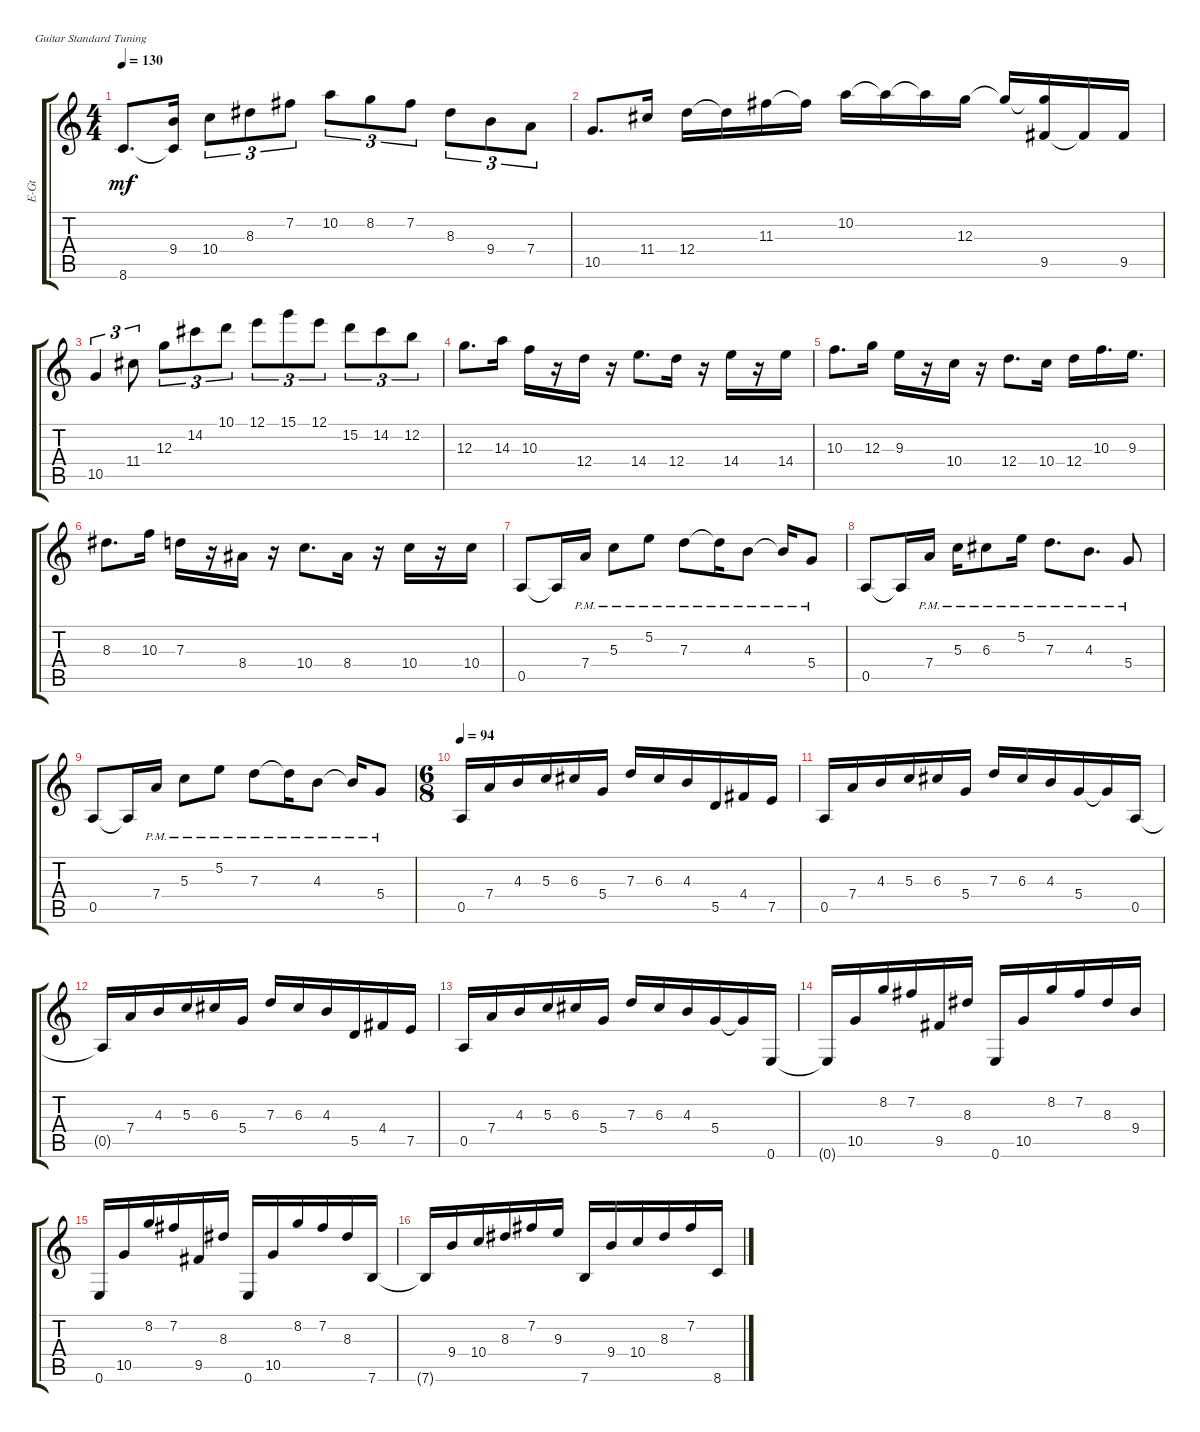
\defaultSystemsLayout 4
\bracketExtendMode groupsimilarinstruments
\otherSystemsTrackNameOrientation horizontal
\track ("Al Di Clean" "E-Gt") {instrument electricguitarclean}
\staff {score tabs}
\tuning (E4 B3 G3 D3 A2 E2)
\ts (4 4)
\tempo 130
\clef g2
\ks c
8.6.8{d dy mf beam Up} (8.6{t} 9.4).16{beam Up} 10.4.8{tu (3 2) beam Down} 8.3{acc #}.8{tu (3 2) beam Down} 7.2{acc #}.8{tu (3 2) beam Down} 10.2.8{tu (3 2) beam Down} 8.2.8{tu (3 2) beam Down} 7.2{acc #}.8{tu (3 2) beam Down} 8.3{acc #}.8{tu (3 2) beam Down} 9.4.8{tu (3 2) beam Down} 7.4.8{tu (3 2) beam Down} |
10.5.8{d beam Up} 11.4{acc #}.16{beam Up} 12.4.16{beam Down} 12.4{t}.16{beam Down} 11.3{acc #}.16{beam Down} 11.3{t acc #}.16{beam Down} 10.2.16{beam Down} 10.2{t}.16{beam Down} 10.2{t}.16{beam Down} 12.3.16{beam Down} 12.3{t}.16{beam Up} (12.3{t} 9.5{acc #}).16{beam Up} 9.5{t acc #}.16{beam Up} 9.5{acc #}.16{beam Up} |
10.5.4{tu (3 2) beam Up} 11.4{acc #}.8{tu (3 2) beam Down} 12.3.8{tu (3 2) beam Down} 14.2{acc #}.8{tu (3 2) beam Down} 10.1.8{tu (3 2) beam Down} 12.1.8{tu (3 2) beam Down} 15.1.8{tu (3 2) beam Down} 12.1.8{tu (3 2) beam Down} 15.2.8{tu (3 2) beam Down} 14.2{acc #}.8{tu (3 2) beam Down} 12.2.8{tu (3 2) beam Down} |
12.3.8{d beam Down} 14.3.16{beam Down} 10.3.16{beam Down} r.16{beam Down} 12.4.16{beam Down} r.16{beam Down} 14.4.8{d beam Down} 12.4.16{beam Down} r.16{beam Down} 14.4.16{beam Down} r.16{beam Down} 14.4.16{beam Down} |
10.3.8{d beam Down} 12.3.16{beam Down} 9.3.16{beam Down} r.16{beam Down} 10.4.16{beam Down} r.16{beam Down} 12.4.8{d beam Down} 10.4.16{beam Down} 12.4.16{beam Down} 10.3.16{d beam Down} 9.3.16{d beam Down} |
8.3{acc #}.8{d beam Down} 10.3.16{beam Down} 7.3.16{beam Down} r.16{beam Down} 8.4{acc #}.16{beam Down} r.16{beam Down} 10.4.8{d beam Down} 8.4{acc #}.16{beam Down} r.16{beam Down} 10.4.16{beam Down} r.16{beam Down} 10.4.16{beam Down} |
0.5.8{beam Up} 0.5{t}.16{beam Up} 7.4{pm}.16{beam Up} 5.3{pm}.8{beam Down} 5.2{pm}.8{beam Down} 7.3{pm}.8{beam Down} 7.3{pm t}.16{beam Down} 4.3{pm}.8{beam Down} 4.3{pm t}.16{beam Up} 5.4{pm}.8{beam Up} |
0.5.8{beam Up} 0.5{t}.16{beam Up} 7.4{pm}.16{beam Up} 5.3{pm}.16{beam Down} 6.3{pm acc #}.8{beam Down} 5.2{pm}.16{beam Down} 7.3{pm}.8{d beam Down} 4.3{pm}.8{d beam Down} 5.4{pm}.8{beam Up} |
0.5.8{beam Up} 0.5{t}.16{beam Up} 7.4{pm}.16{beam Up} 5.3{pm}.8{beam Down} 5.2{pm}.8{beam Down} 7.3{pm}.8{beam Down} 7.3{pm t}.16{beam Down} 4.3{pm}.8{beam Down} 4.3{pm t}.16{beam Up} 5.4{pm}.8{beam Up} |
\ts (6 8)
\tempo 94
0.5.16{beam Up} 7.4.16{beam Up} 4.3.16{beam Up} 5.3.16{beam Up} 6.3{acc #}.16{beam Up} 5.4.16{beam Up} 7.3.16{beam Up} 6.3{acc #}.16{beam Up} 4.3.16{beam Up} 5.5.16{beam Up} 4.4{acc #}.16{beam Up} 7.5.16{beam Up} |
0.5.16{beam Up} 7.4.16{beam Up} 4.3.16{beam Up} 5.3.16{beam Up} 6.3{acc #}.16{beam Up} 5.4.16{beam Up} 7.3.16{beam Up} 6.3{acc #}.16{beam Up} 4.3.16{beam Up} 5.4.16{beam Up} 5.4{t}.16{beam Up} 0.5.16{beam Up} |
0.5{t}.16{beam Up} 7.4.16{beam Up} 4.3.16{beam Up} 5.3.16{beam Up} 6.3{acc #}.16{beam Up} 5.4.16{beam Up} 7.3.16{beam Up} 6.3{acc #}.16{beam Up} 4.3.16{beam Up} 5.5.16{beam Up} 4.4{acc #}.16{beam Up} 7.5.16{beam Up} |
0.5.16{beam Up} 7.4.16{beam Up} 4.3.16{beam Up} 5.3.16{beam Up} 6.3{acc #}.16{beam Up} 5.4.16{beam Up} 7.3.16{beam Up} 6.3{acc #}.16{beam Up} 4.3.16{beam Up} 5.4.16{beam Up} 5.4{t}.16{beam Up} 0.6.16{beam Up} |
0.6{t}.16{beam Up} 10.5.16{beam Up} 8.2.16{beam Up} 7.2{acc #}.16{beam Up} 9.5{acc #}.16{beam Up} 8.3{acc #}.16{beam Up} 0.6.16{beam Up} 10.5.16{beam Up} 8.2.16{beam Up} 7.2{acc #}.16{beam Up} 8.3{acc #}.16{beam Up} 9.4.16{beam Up} |
0.6.16{beam Up} 10.5.16{beam Up} 8.2.16{beam Up} 7.2{acc #}.16{beam Up} 9.5{acc #}.16{beam Up} 8.3{acc #}.16{beam Up} 0.6.16{beam Up} 10.5.16{beam Up} 8.2.16{beam Up} 7.2{acc #}.16{beam Up} 8.3{acc #}.16{beam Up} 7.6.16{beam Up} |
7.6{t}.16{beam Up} 9.4.16{beam Up} 10.4.16{beam Up} 8.3{acc #}.16{beam Up} 7.2{acc #}.16{beam Up} 9.3.16{beam Up} 7.6.16{beam Up} 9.4.16{beam Up} 10.4.16{beam Up} 8.3{acc #}.16{beam Up} 7.2{acc #}.16{beam Up} 8.6.16{beam Up}
